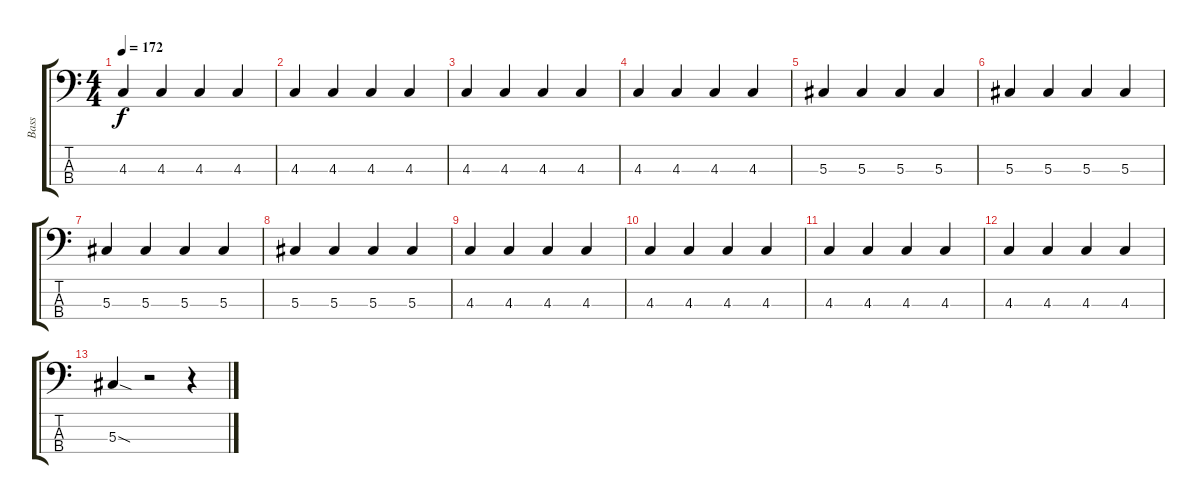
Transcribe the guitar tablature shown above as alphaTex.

\track ("Bass" "Bass") {instrument electricbasspick}
\staff {score tabs}
\tuning (Gb2 Db2 Ab1 Db1) {hide}
\ts (4 4)
\tempo 172
\clef f4
\ks c
4.3.4{dy f} 4.3.4 4.3.4 4.3.4 |
4.3.4 4.3.4 4.3.4 4.3.4 |
4.3.4 4.3.4 4.3.4 4.3.4 |
4.3.4 4.3.4 4.3.4 4.3.4 |
5.3.4 5.3.4 5.3.4 5.3.4 |
5.3.4 5.3.4 5.3.4 5.3.4 |
5.3.4 5.3.4 5.3.4 5.3.4 |
5.3.4 5.3.4 5.3.4 5.3.4 |
4.3.4 4.3.4 4.3.4 4.3.4 |
4.3.4 4.3.4 4.3.4 4.3.4 |
4.3.4 4.3.4 4.3.4 4.3.4 |
4.3.4 4.3.4 4.3.4 4.3.4 |
5.3{sod}.4 r.2 r.4
